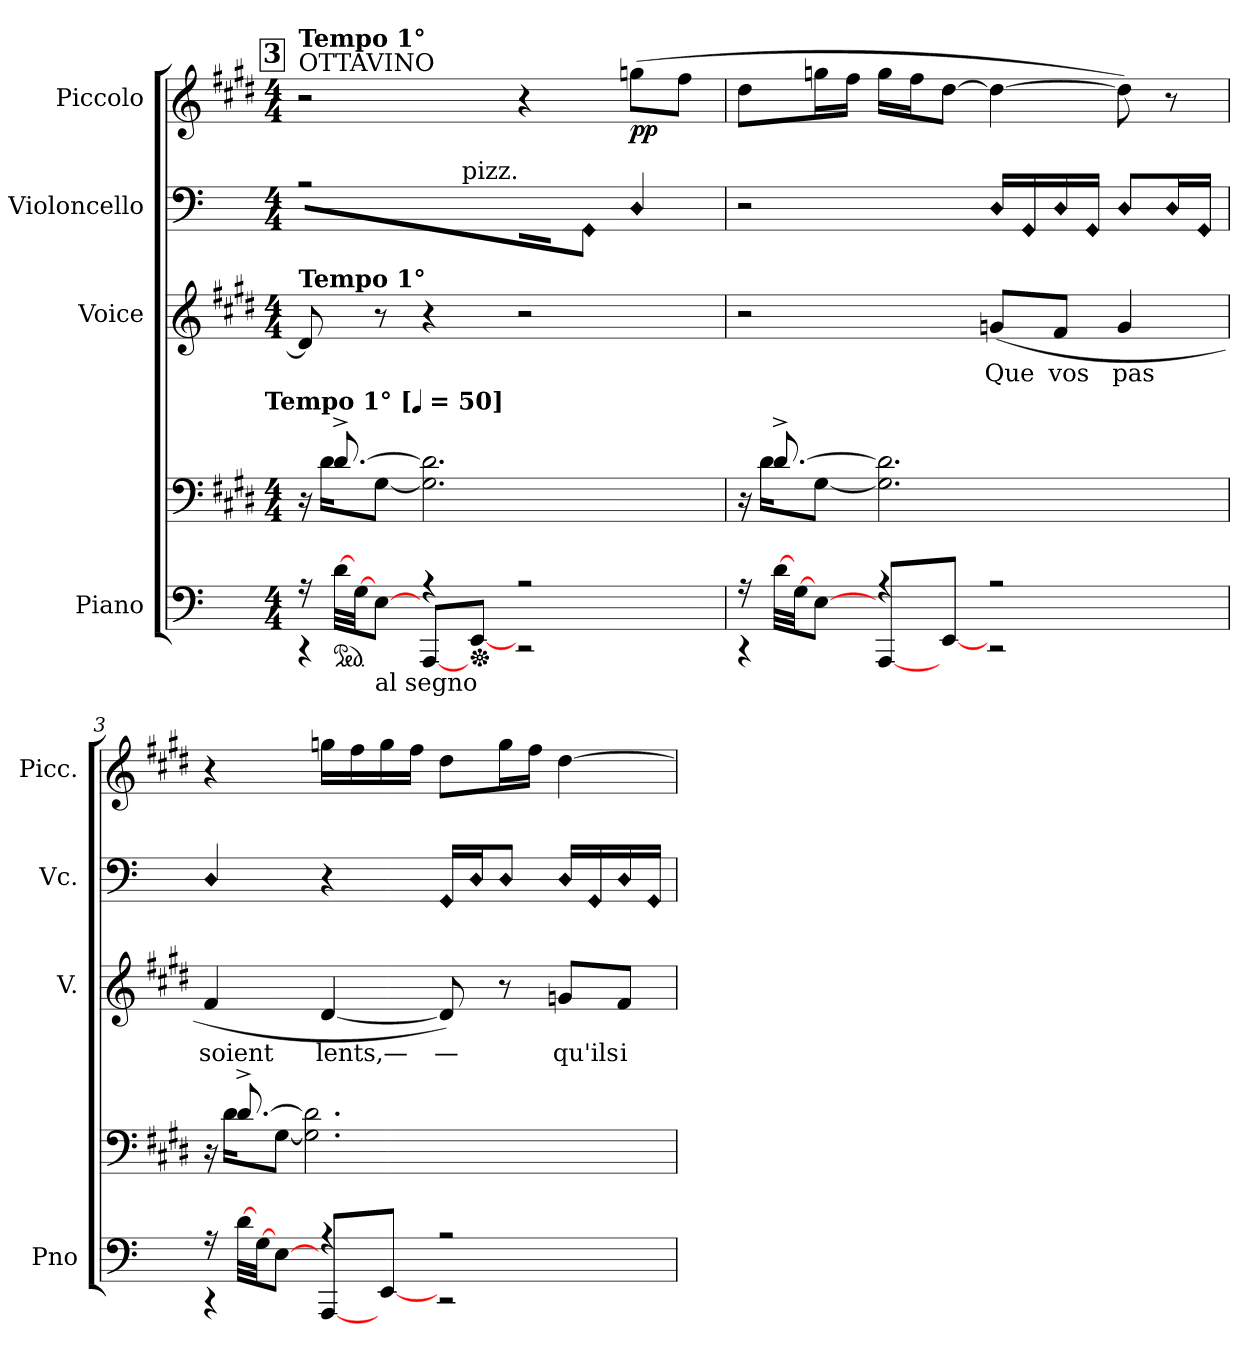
**kern	**kern	**kern	**text	**kern	**kern	**dynam
*part4	*part4	*part3	*part3	*part2	*part1	*part1
*staff5	*staff4	*staff3	*staff3	*staff2	*staff1	*staff1
*I"Piano	*	*I"Voice	*	*I"Violoncello	*I"Piccolo	*
*I'Pno	*	*I'V.	*	*I'Vc.	*I'Picc.	*
*clefF4	*clefF4	*clefG2	*	*clefF4	*clefG2	*
*	*	*	*	*	*ITrd-7c-12	*
*k[]	*k[f#c#g#d#]	*k[f#c#g#d#]	*	*k[]	*k[f#c#g#d#]	*
*	*E:	*E:	*	*	*E:	*
*M4/4	*M4/4	*M4/4	*	*M4/4	*M4/4	*
*MM50	*MM50	*MM50	*	*MM50	*MM50	*
!!LO:REH:place=s1:t=3
=1	=1	=1	=1	=1	=1	=1
*^	*^	*	*	*	*	*
!	!	!LO:TX:t=Tempo 1° [[quarter] = 50]	!	!	!	!	!	!
!	!	!	!	!	!	!	!LO:TX:a:t=OTTAVINO	!
!	!	!	!	!	!	!	!LO:TX:a:B:t=Tempo 1°	!
!	!	!	!	!LO:TX:a:B:t=Tempo 1°	!	!	!	!
16rA	4rCC	16ryy	16r	8d#i]	.	2r	2r	.
*ped	*	*	*	*	*	*	*	*
[32d\LLL	.	[8.d#^	16d#KL	.	.	.	.	.
[32GJJ	.	.	.	.	.	.	.	.
!LO:TX:b:t=al segno	!	!	!	!	!	!	!	!
[8EJ	.	.	[8G#J	8r	.	.	.	.
4rA	[8AAA/L	2.ryy	2.G#] 2.d#]	4r	.	.	.	.
*Xped	*	*	*	*	*	*	*	*
.	[8EEJ	.	.	.	.	.	.	.
!	!	!	!	!	!	!LO:TX:a:rj:t=pizz.	!	!
2rA	2r	.	.	2r	.	16Gyy"	4r	.
.	.	.	.	.	.	16dyy"	.	.
!	!	!	!	!	!	!LO:N:head=diamond	!	!
.	.	.	.	.	.	8GG"J	.	.
!	!	!	!	!	!	!LO:N:head=diamond	!	!
.	.	.	.	.	.	4D"/	(8gggnL	pp
.	.	.	.	.	.	.	8fff#J	.
=2	=2	=2	=2	=2	=2	=2	=2	=2
16rA	4rCC	16ryy	16r	2r	.	2r	8ddd#L	.
[32d\LLL	.	[8.d#^	16d#KL	.	.	.	.	.
[32GJJ	.	.	.	.	.	.	.	.
[8EJ	.	.	[8G#J	.	.	.	16gggnL	.
.	.	.	.	.	.	.	16fff#JJ	.
4rA	[8AAA/L	2.ryy	2.G#] 2.d#]	.	.	.	16gggLL	.
.	.	.	.	.	.	.	16fff#J	.
.	[8EEJ	.	.	.	.	.	[8ddd#J	.
!	!	!	!	!	!	!LO:N:head=diamond	!	!
2rA	2r	.	.	(>8gn/L	Que	16D"LL	4ddd#_	.
!	!	!	!	!	!	!LO:N:head=diamond	!	!
.	.	.	.	.	.	16GG"	.	.
!	!	!	!	!	!	!LO:N:head=diamond	!	!
.	.	.	.	8f#/J	vos	16D"	.	.
!	!	!	!	!	!	!LO:N:head=diamond	!	!
.	.	.	.	.	.	16GG"JJ	.	.
!	!	!	!	!	!	!LO:N:head=diamond	!	!
.	.	.	.	4g	pas	8D"L	8ddd#])	.
!	!	!	!	!	!	!LO:N:head=diamond	!	!
.	.	.	.	.	.	16D"L	8r	.
!	!	!	!	!	!	!LO:N:head=diamond	!	!
.	.	.	.	.	.	16GG"JJ	.	.
=3	=3	=3	=3	=3	=3	=3	=3	=3
!	!	!	!	!	!	!LO:N:head=diamond	!	!
16rA	4rCC	16r	16ryy	4f#	soient	4D"/	4r	.
[32d\LLL	.	[8.d#^	16d#KL	.	.	.	.	.
[32GJJ	.	.	.	.	.	.	.	.
[8EJ	.	.	[8G#J	.	.	.	.	.
4rA	[8AAA/L	2.d#yy	2.G#] 2.d#]	[4d#	lents,—	4r	16gggnLL	.
.	.	.	.	.	.	.	16fff#	.
.	[8EEJ	.	.	.	.	.	16ggg	.
.	.	.	.	.	.	.	16fff#JJ	.
!	!	!	!	!	!	!LO:N:head=diamond	!	!
2rA	2r	.	.	8d#])	—	16GG"LL	8ddd#L	.
!	!	!	!	!	!	!LO:N:head=diamond	!	!
.	.	.	.	.	.	16D"J	.	.
!	!	!	!	!	!	!LO:N:head=diamond	!	!
.	.	.	.	8r	.	8D"J	16gggL	.
.	.	.	.	.	.	.	16fff#JJ	.
!	!	!	!	!	!	!LO:N:head=diamond	!	!
.	.	.	.	8gn/L	qu'ils	16D"LL	[4ddd#	.
!	!	!	!	!	!	!LO:N:head=diamond	!	!
.	.	.	.	.	.	16GG"	.	.
!	!	!	!	!	!	!LO:N:head=diamond	!	!
.	.	.	.	8f#/J	i-	16D"	.	.
!	!	!	!	!	!	!LO:N:head=diamond	!	!
.	.	.	.	.	.	16GG"JJ	.	.
*v	*v	*	*	*	*	*	*	*
*	*v	*v	*	*	*	*	*
=	=	=	=	=	=	=
*-	*-	*-	*-	*-	*-	*-
